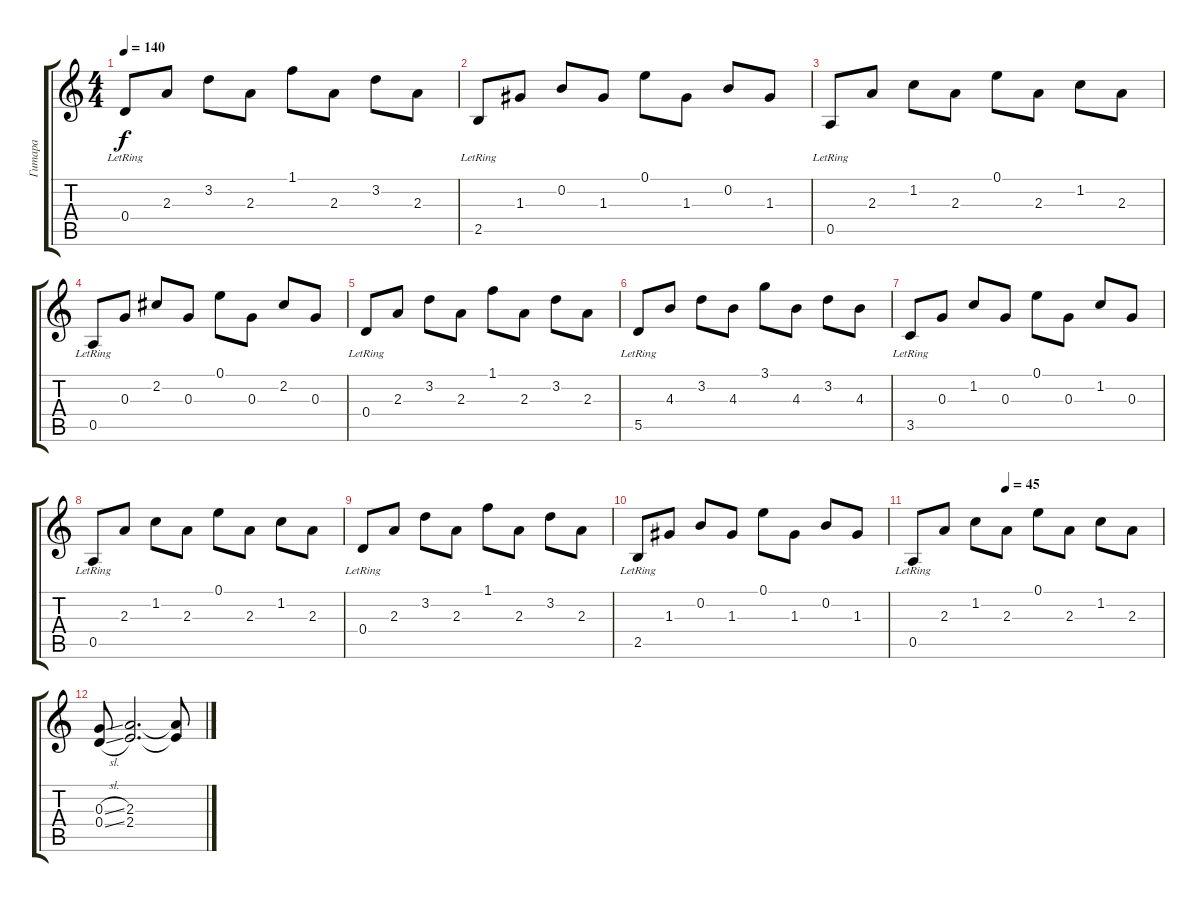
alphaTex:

\track ("Гитара" "Гитара") {instrument acousticguitarsteel}
\staff {score tabs}
\tuning (E4 B3 G3 D3 A2 E2) {hide}
\ts (4 4)
\tempo 140
\clef g2
\ks c
0.4{lr}.8{dy f} 2.3.8 3.2.8 2.3.8 1.1.8 2.3.8 3.2.8 2.3.8 |
2.5{lr}.8 1.3.8 0.2.8 1.3.8 0.1.8 1.3.8 0.2.8 1.3.8 |
0.5{lr}.8 2.3.8 1.2.8 2.3.8 0.1.8 2.3.8 1.2.8 2.3.8 |
0.5{lr}.8 0.3.8 2.2.8 0.3.8 0.1.8 0.3.8 2.2.8 0.3.8 |
0.4{lr}.8 2.3.8 3.2.8 2.3.8 1.1.8 2.3.8 3.2.8 2.3.8 |
5.5{lr}.8 4.3.8 3.2.8 4.3.8 3.1.8 4.3.8 3.2.8 4.3.8 |
3.5{lr}.8 0.3.8 1.2.8 0.3.8 0.1.8 0.3.8 1.2.8 0.3.8 |
0.5{lr}.8 2.3.8 1.2.8 2.3.8 0.1.8 2.3.8 1.2.8 2.3.8 |
0.4{lr}.8 2.3.8 3.2.8 2.3.8 1.1.8 2.3.8 3.2.8 2.3.8 |
2.5{lr}.8 1.3.8 0.2.8 1.3.8 0.1.8 1.3.8 0.2.8 1.3.8 |
\tempo (45 0.375)
0.5{lr}.8 2.3.8 1.2.8 2.3.8 0.1.8 2.3.8 1.2.8 2.3.8 |
(0.3{sl} 0.4{sl}).8 (2.3 2.4).2{d} (2.3{t} 2.4{t}).8
